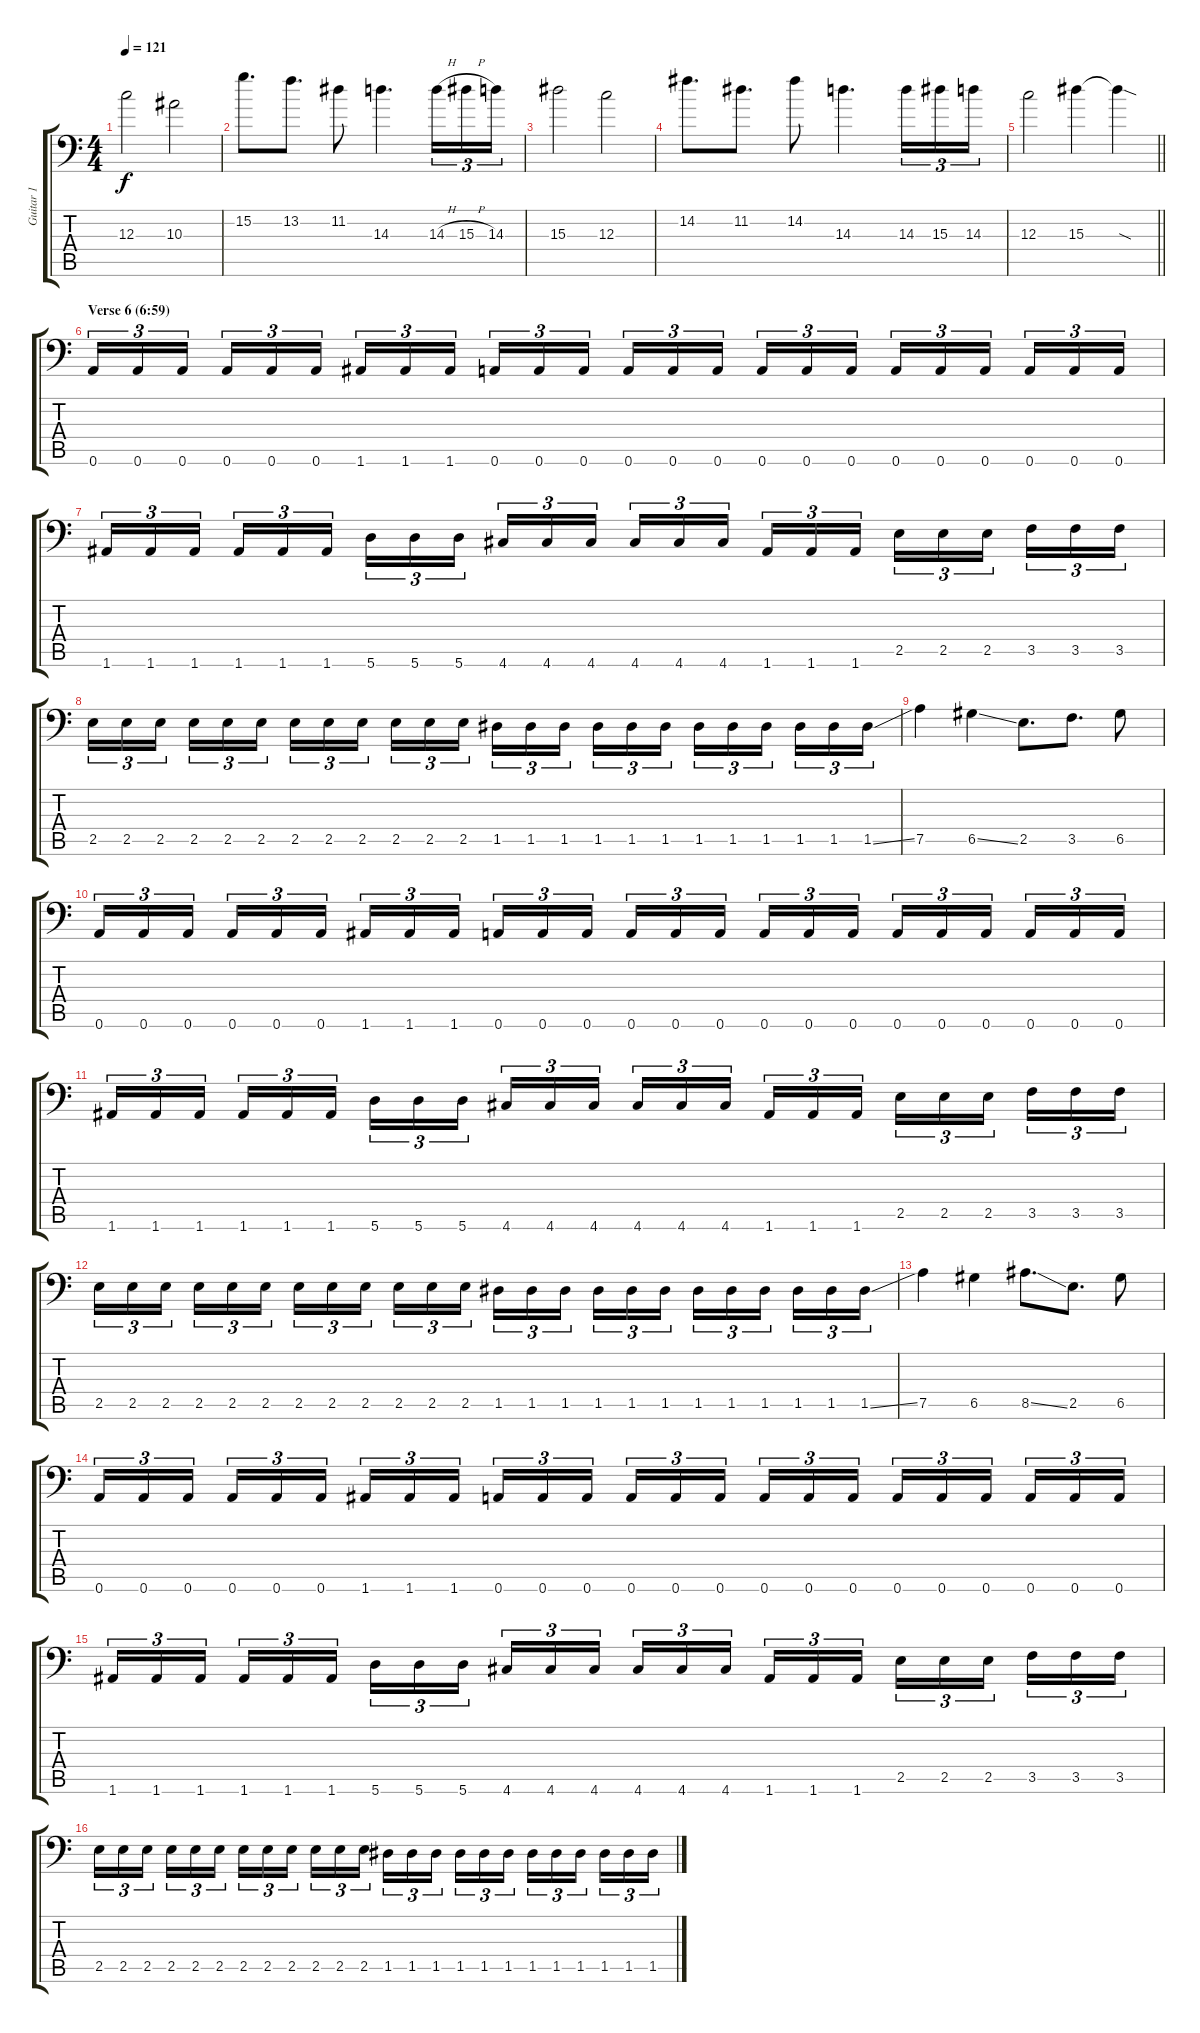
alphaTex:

\track ("Guitar 1" "Guitar 1") {instrument distortionguitar}
\staff {score tabs}
\tuning (A3 E3 C3 G2 D2 A1) {hide}
\ts (4 4)
\tempo 121
\clef f4
\ks c
12.3.2{dy f} 10.3.2 |
15.2.8{d} 13.2.8{d} 11.2.8 14.3.4{d} 14.3{h}.16{tu (3 2)} 15.3{h}.16{tu (3 2)} 14.3.16{tu (3 2)} |
15.3.2 12.3.2 |
14.2.8{d} 11.2.8{d} 14.2.8 14.3.4{d} 14.3.16{tu (3 2)} 15.3.16{tu (3 2)} 14.3.16{tu (3 2)} |
\barLineRight lightlight
12.3.2 15.3.4 15.3{sod t}.4 |
\section ("" "Verse 6 (6:59)")
0.6.16{tu (3 2)} 0.6.16{tu (3 2)} 0.6.16{tu (3 2) beam splitsecondary} 0.6.16{tu (3 2)} 0.6.16{tu (3 2)} 0.6.16{tu (3 2)} 1.6.16{tu (3 2)} 1.6.16{tu (3 2)} 1.6.16{tu (3 2) beam splitsecondary} 0.6.16{tu (3 2)} 0.6.16{tu (3 2)} 0.6.16{tu (3 2)} 0.6.16{tu (3 2)} 0.6.16{tu (3 2)} 0.6.16{tu (3 2) beam splitsecondary} 0.6.16{tu (3 2)} 0.6.16{tu (3 2)} 0.6.16{tu (3 2)} 0.6.16{tu (3 2)} 0.6.16{tu (3 2)} 0.6.16{tu (3 2) beam splitsecondary} 0.6.16{tu (3 2)} 0.6.16{tu (3 2)} 0.6.16{tu (3 2)} |
1.6.16{tu (3 2)} 1.6.16{tu (3 2)} 1.6.16{tu (3 2) beam splitsecondary} 1.6.16{tu (3 2)} 1.6.16{tu (3 2)} 1.6.16{tu (3 2)} 5.6.16{tu (3 2)} 5.6.16{tu (3 2)} 5.6.16{tu (3 2) beam splitsecondary} 4.6.16{tu (3 2)} 4.6.16{tu (3 2)} 4.6.16{tu (3 2)} 4.6.16{tu (3 2)} 4.6.16{tu (3 2)} 4.6.16{tu (3 2) beam splitsecondary} 1.6.16{tu (3 2)} 1.6.16{tu (3 2)} 1.6.16{tu (3 2)} 2.5.16{tu (3 2)} 2.5.16{tu (3 2)} 2.5.16{tu (3 2) beam splitsecondary} 3.5.16{tu (3 2)} 3.5.16{tu (3 2)} 3.5.16{tu (3 2)} |
2.5.16{tu (3 2)} 2.5.16{tu (3 2)} 2.5.16{tu (3 2) beam splitsecondary} 2.5.16{tu (3 2)} 2.5.16{tu (3 2)} 2.5.16{tu (3 2)} 2.5.16{tu (3 2)} 2.5.16{tu (3 2)} 2.5.16{tu (3 2) beam splitsecondary} 2.5.16{tu (3 2)} 2.5.16{tu (3 2)} 2.5.16{tu (3 2)} 1.5.16{tu (3 2)} 1.5.16{tu (3 2)} 1.5.16{tu (3 2) beam splitsecondary} 1.5.16{tu (3 2)} 1.5.16{tu (3 2)} 1.5.16{tu (3 2)} 1.5.16{tu (3 2)} 1.5.16{tu (3 2)} 1.5.16{tu (3 2) beam splitsecondary} 1.5.16{tu (3 2)} 1.5.16{tu (3 2)} 1.5{ss}.16{tu (3 2)} |
7.5.4 6.5{ss}.4 2.5.8{d} 3.5.8{d} 6.5.8 |
0.6.16{tu (3 2)} 0.6.16{tu (3 2)} 0.6.16{tu (3 2) beam splitsecondary} 0.6.16{tu (3 2)} 0.6.16{tu (3 2)} 0.6.16{tu (3 2)} 1.6.16{tu (3 2)} 1.6.16{tu (3 2)} 1.6.16{tu (3 2) beam splitsecondary} 0.6.16{tu (3 2)} 0.6.16{tu (3 2)} 0.6.16{tu (3 2)} 0.6.16{tu (3 2)} 0.6.16{tu (3 2)} 0.6.16{tu (3 2) beam splitsecondary} 0.6.16{tu (3 2)} 0.6.16{tu (3 2)} 0.6.16{tu (3 2)} 0.6.16{tu (3 2)} 0.6.16{tu (3 2)} 0.6.16{tu (3 2) beam splitsecondary} 0.6.16{tu (3 2)} 0.6.16{tu (3 2)} 0.6.16{tu (3 2)} |
1.6.16{tu (3 2)} 1.6.16{tu (3 2)} 1.6.16{tu (3 2) beam splitsecondary} 1.6.16{tu (3 2)} 1.6.16{tu (3 2)} 1.6.16{tu (3 2)} 5.6.16{tu (3 2)} 5.6.16{tu (3 2)} 5.6.16{tu (3 2) beam splitsecondary} 4.6.16{tu (3 2)} 4.6.16{tu (3 2)} 4.6.16{tu (3 2)} 4.6.16{tu (3 2)} 4.6.16{tu (3 2)} 4.6.16{tu (3 2) beam splitsecondary} 1.6.16{tu (3 2)} 1.6.16{tu (3 2)} 1.6.16{tu (3 2)} 2.5.16{tu (3 2)} 2.5.16{tu (3 2)} 2.5.16{tu (3 2) beam splitsecondary} 3.5.16{tu (3 2)} 3.5.16{tu (3 2)} 3.5.16{tu (3 2)} |
2.5.16{tu (3 2)} 2.5.16{tu (3 2)} 2.5.16{tu (3 2) beam splitsecondary} 2.5.16{tu (3 2)} 2.5.16{tu (3 2)} 2.5.16{tu (3 2)} 2.5.16{tu (3 2)} 2.5.16{tu (3 2)} 2.5.16{tu (3 2) beam splitsecondary} 2.5.16{tu (3 2)} 2.5.16{tu (3 2)} 2.5.16{tu (3 2)} 1.5.16{tu (3 2)} 1.5.16{tu (3 2)} 1.5.16{tu (3 2) beam splitsecondary} 1.5.16{tu (3 2)} 1.5.16{tu (3 2)} 1.5.16{tu (3 2)} 1.5.16{tu (3 2)} 1.5.16{tu (3 2)} 1.5.16{tu (3 2) beam splitsecondary} 1.5.16{tu (3 2)} 1.5.16{tu (3 2)} 1.5{ss}.16{tu (3 2)} |
7.5.4 6.5.4 8.5{ss}.8{d} 2.5.8{d} 6.5.8 |
0.6.16{tu (3 2)} 0.6.16{tu (3 2)} 0.6.16{tu (3 2) beam splitsecondary} 0.6.16{tu (3 2)} 0.6.16{tu (3 2)} 0.6.16{tu (3 2)} 1.6.16{tu (3 2)} 1.6.16{tu (3 2)} 1.6.16{tu (3 2) beam splitsecondary} 0.6.16{tu (3 2)} 0.6.16{tu (3 2)} 0.6.16{tu (3 2)} 0.6.16{tu (3 2)} 0.6.16{tu (3 2)} 0.6.16{tu (3 2) beam splitsecondary} 0.6.16{tu (3 2)} 0.6.16{tu (3 2)} 0.6.16{tu (3 2)} 0.6.16{tu (3 2)} 0.6.16{tu (3 2)} 0.6.16{tu (3 2) beam splitsecondary} 0.6.16{tu (3 2)} 0.6.16{tu (3 2)} 0.6.16{tu (3 2)} |
1.6.16{tu (3 2)} 1.6.16{tu (3 2)} 1.6.16{tu (3 2) beam splitsecondary} 1.6.16{tu (3 2)} 1.6.16{tu (3 2)} 1.6.16{tu (3 2)} 5.6.16{tu (3 2)} 5.6.16{tu (3 2)} 5.6.16{tu (3 2) beam splitsecondary} 4.6.16{tu (3 2)} 4.6.16{tu (3 2)} 4.6.16{tu (3 2)} 4.6.16{tu (3 2)} 4.6.16{tu (3 2)} 4.6.16{tu (3 2) beam splitsecondary} 1.6.16{tu (3 2)} 1.6.16{tu (3 2)} 1.6.16{tu (3 2)} 2.5.16{tu (3 2)} 2.5.16{tu (3 2)} 2.5.16{tu (3 2) beam splitsecondary} 3.5.16{tu (3 2)} 3.5.16{tu (3 2)} 3.5.16{tu (3 2)} |
2.5.16{tu (3 2)} 2.5.16{tu (3 2)} 2.5.16{tu (3 2) beam splitsecondary} 2.5.16{tu (3 2)} 2.5.16{tu (3 2)} 2.5.16{tu (3 2)} 2.5.16{tu (3 2)} 2.5.16{tu (3 2)} 2.5.16{tu (3 2) beam splitsecondary} 2.5.16{tu (3 2)} 2.5.16{tu (3 2)} 2.5.16{tu (3 2)} 1.5.16{tu (3 2)} 1.5.16{tu (3 2)} 1.5.16{tu (3 2) beam splitsecondary} 1.5.16{tu (3 2)} 1.5.16{tu (3 2)} 1.5.16{tu (3 2)} 1.5.16{tu (3 2)} 1.5.16{tu (3 2)} 1.5.16{tu (3 2) beam splitsecondary} 1.5.16{tu (3 2)} 1.5.16{tu (3 2)} 1.5{ss}.16{tu (3 2)}
